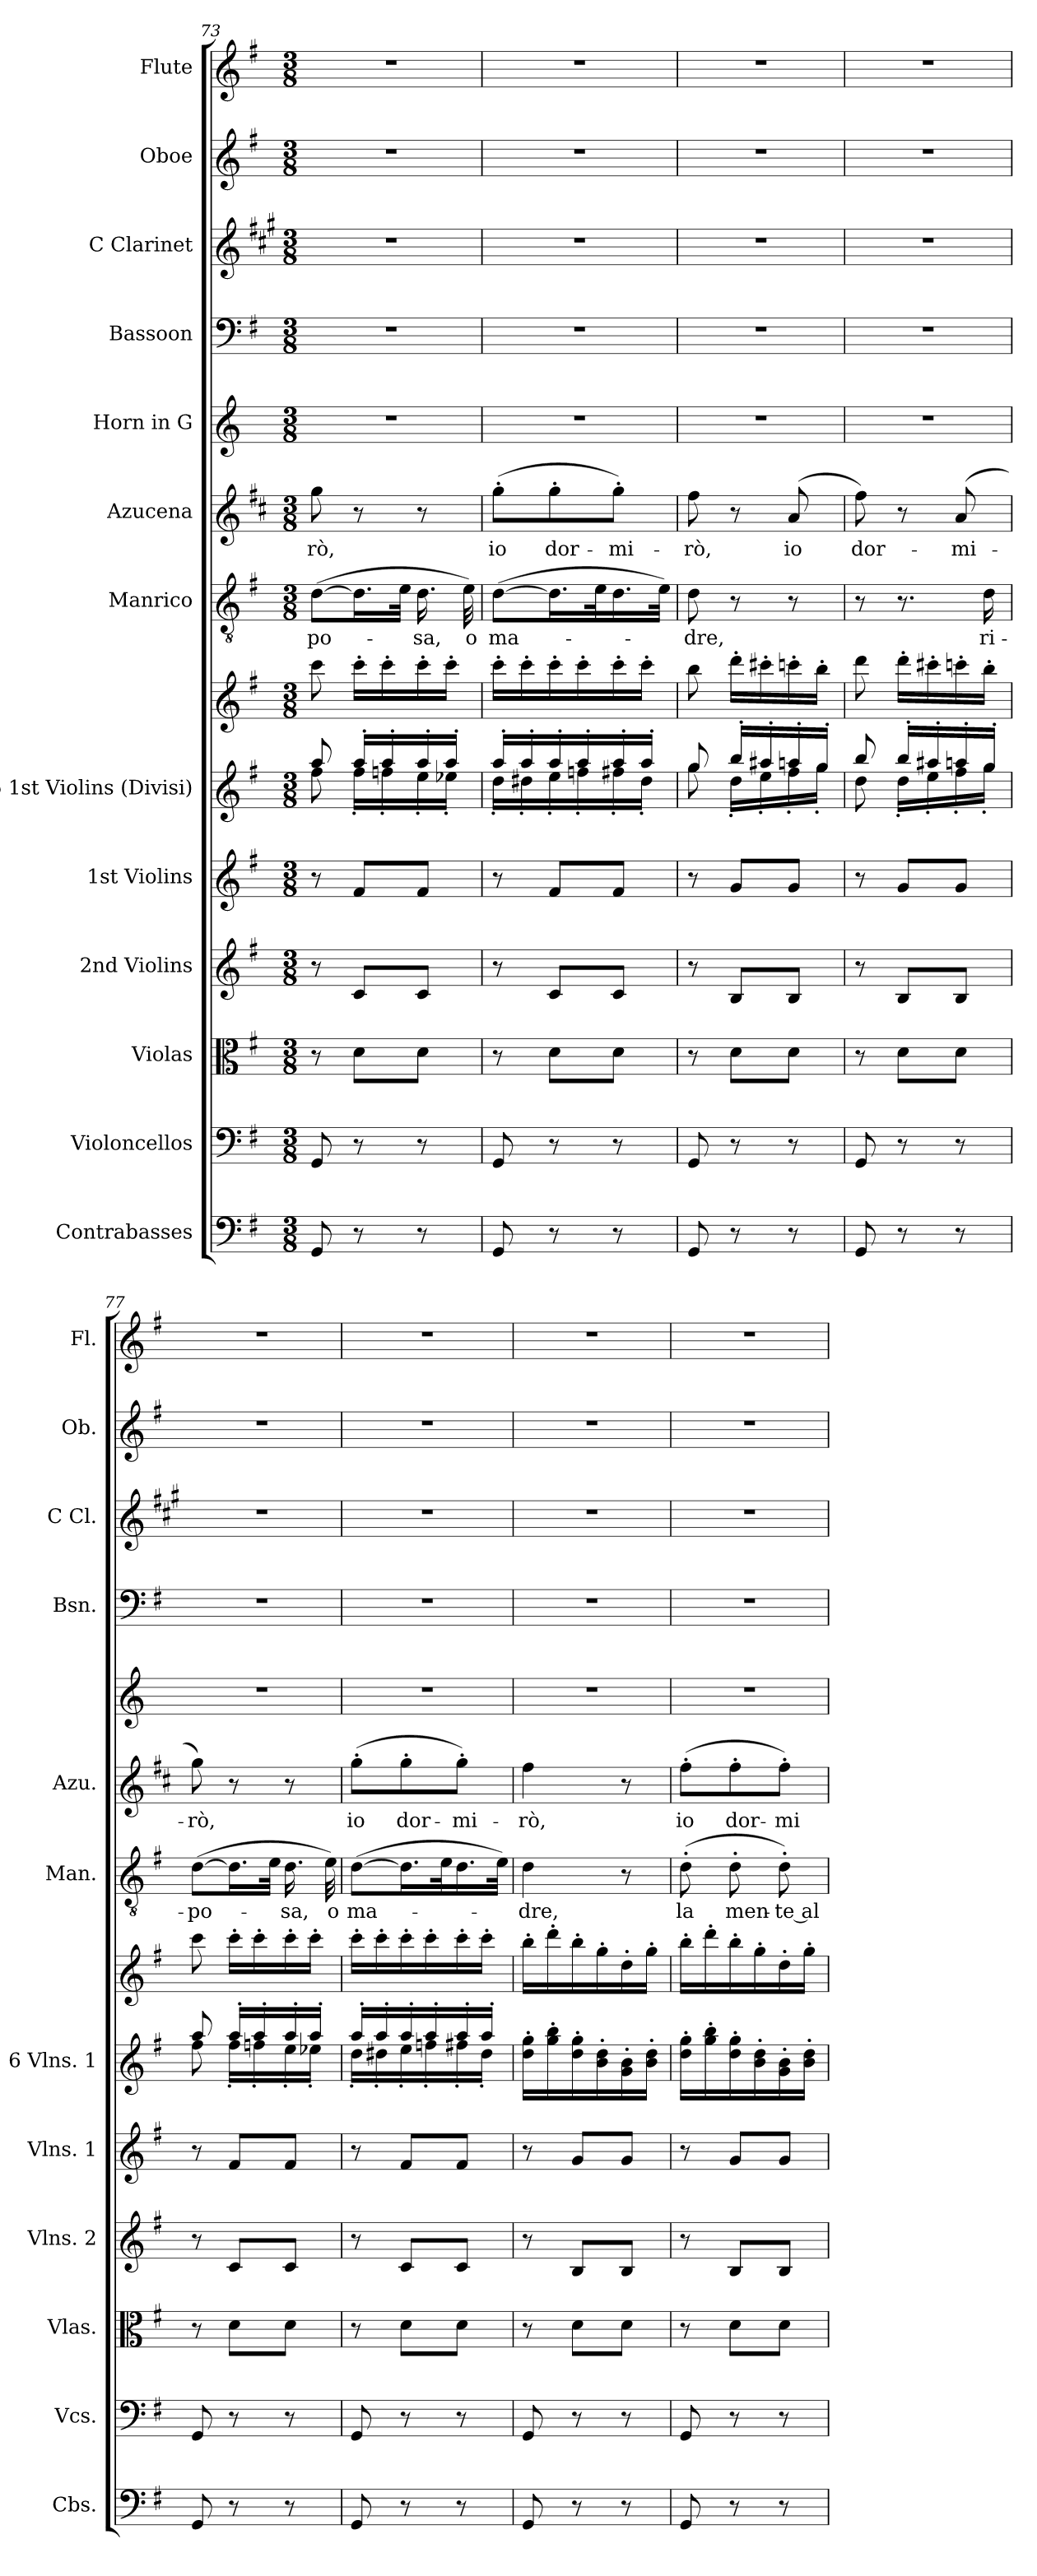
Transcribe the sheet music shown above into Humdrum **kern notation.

**kern	**kern	**kern	**kern	**kern	**kern	**kern	**kern	**text	**kern	**text	**kern	**kern	**kern	**kern	**kern
*part13	*part12	*part11	*part10	*part9	*part8	*part8	*part7	*part7	*part6	*part6	*part5	*part4	*part3	*part2	*part1
*staff14	*staff13	*staff12	*staff11	*staff10	*staff9	*staff8	*staff7	*staff7	*staff6	*staff6	*staff5	*staff4	*staff3	*staff2	*staff1
*I"Contrabasses	*I"Violoncellos	*I"Violas	*I"2nd Violins	*I"1st Violins	*I"6 1st Violins (Divisi)	*	*I"Manrico	*	*I"Azucena	*	*I"Horn in G	*I"Bassoon	*I"C Clarinet	*I"Oboe	*I"Flute
*I'Cbs.	*I'Vcs.	*I'Vlas.	*I'Vlns. 2	*I'Vlns. 1	*I'6 Vlns. 1	*	*I'Man.	*	*I'Azu.	*	*	*I'Bsn.	*I'C Cl.	*I'Ob.	*I'Fl.
*clefF4	*clefF4	*clefC3	*clefG2	*clefG2	*clefG2	*clefG2	*clefGv2	*	*clefG2	*	*clefG2	*clefF4	*clefG2	*clefG2	*clefG2
*ITrd7c12	*	*	*	*	*	*	*	*	*ITrd4c7	*	*ITrd3c5	*	*ITrd1c2	*	*
*k[f#]	*k[f#]	*k[f#]	*k[f#]	*k[f#]	*k[f#]	*k[f#]	*k[f#]	*	*k[f#]	*	*k[f#]	*k[f#]	*k[f#]	*k[f#]	*k[f#]
*M3/8	*M3/8	*M3/8	*M3/8	*M3/8	*M3/8	*M3/8	*M3/8	*	*M3/8	*	*M3/8	*M3/8	*M3/8	*M3/8	*M3/8
=73	=73	=73	=73	=73	=73	=73	=73	=73	=73	=73	=73	=73	=73	=73	=73
*	*	*	*	*	*^	*	*	*	*	*	*	*	*	*	*
!	!	!	!	!	!	!	!	!	!LO:LY:b	!	!LO:LY:b	!	!	!	!	!
8GGG/	8GG/	8r	8r	8r	8aa/	8ff#\	8ccc\	(>[8d\L	-po-	8cc\	-rò,	4.r	4.r	4.r	4.r	4.r
8r	8r	8d\L	8c/L	8f#/L	16aa'/LL	16ff#'\LL	16ccc'\LL	16.d\L]	.	8r	.	.	.	.	.	.
.	.	.	.	.	16aa'/	16ffn'\	16ccc'\	.	.	.	.	.	.	.	.	.
.	.	.	.	.	.	.	.	32e\JJk	.	.	.	.	.	.	.	.
!	!	!	!	!	!	!	!	!	!LO:LY:b	!	!	!	!	!	!	!
8r	8r	8d\J	8c/J	8f#/J	16aa'/	16ee'\	16ccc'\	16.d\	-sa,	8r	.	.	.	.	.	.
.	.	.	.	.	16aa'/JJ	16ee-X'\JJ	16ccc'\JJ	.	.	.	.	.	.	.	.	.
!	!	!	!	!	!	!	!	!	!LO:LY:b	!	!	!	!	!	!	!
.	.	.	.	.	.	.	.	32e\)	o	.	.	.	.	.	.	.
=74	=74	=74	=74	=74	=74	=74	=74	=74	=74	=74	=74	=74	=74	=74	=74	=74
!	!	!	!	!	!	!	!	!	!LO:LY:b	!	!LO:LY:b	!	!	!	!	!
8GGG/	8GG/	8r	8r	8r	16aa'/LL	16dd'\LL	16ccc'\LL	(>[8d\L	ma-	(>8cc'\L	io	4.r	4.r	4.r	4.r	4.r
.	.	.	.	.	16aa'/	16dd#X'\	16ccc'\	.	.	.	.	.	.	.	.	.
!	!	!	!	!	!	!	!	!	!	!	!LO:LY:b	!	!	!	!	!
8r	8r	8d\L	8c/L	8f#/L	16aa'/	16ee'\	16ccc'\	16.d\L]	.	8cc'\	dor-	.	.	.	.	.
.	.	.	.	.	16aa'/	16ffn'\	16ccc'\	.	.	.	.	.	.	.	.	.
.	.	.	.	.	.	.	.	32e\K	.	.	.	.	.	.	.	.
!	!	!	!	!	!	!	!	!	!	!	!LO:LY:b	!	!	!	!	!
8r	8r	8d\J	8c/J	8f#/J	16aa'/	16ff#X'\	16ccc'\	16.d\	.	8cc'\J)	-mi-	.	.	.	.	.
.	.	.	.	.	16aa'/JJ	16dd#'\JJ	16ccc'\JJ	.	.	.	.	.	.	.	.	.
.	.	.	.	.	.	.	.	32e\JJk)	.	.	.	.	.	.	.	.
=75	=75	=75	=75	=75	=75	=75	=75	=75	=75	=75	=75	=75	=75	=75	=75	=75
!	!	!	!	!	!	!	!	!	!LO:LY:b	!	!LO:LY:b	!	!	!	!	!
8GGG/	8GG/	8r	8r	8r	8gg/	8gg\	8bb\	8d\	-dre,	8b\	-rò,	4.r	4.r	4.r	4.r	4.r
8r	8r	8d\L	8B/L	8g/L	16bb'/LL	16dd'\LL	16ddd'\LL	8r	.	8r	.	.	.	.	.	.
.	.	.	.	.	16aa#X'/	16ee'\	16ccc#X'\	.	.	.	.	.	.	.	.	.
!	!	!	!	!	!	!	!	!	!	!	!LO:LY:b	!	!	!	!	!
8r	8r	8d\J	8B/J	8g/J	16aan'/	16ff#'\	16cccn'\	8r	.	(<8d/	io	.	.	.	.	.
.	.	.	.	.	16gg'/JJ	16gg'\JJ	16bb'\JJ	.	.	.	.	.	.	.	.	.
=76	=76	=76	=76	=76	=76	=76	=76	=76	=76	=76	=76	=76	=76	=76	=76	=76
!	!	!	!	!	!	!	!	!	!	!	!LO:LY:b	!	!	!	!	!
8GGG/	8GG/	8r	8r	8r	8bb/	8dd\	8ddd\	8r	.	8b\)	dor-	4.r	4.r	4.r	4.r	4.r
8r	8r	8d\L	8B/L	8g/L	16bb'/LL	16dd'\LL	16ddd'\LL	8.r	.	8r	.	.	.	.	.	.
.	.	.	.	.	16aa#X'/	16ee'\	16ccc#X'\	.	.	.	.	.	.	.	.	.
!	!	!	!	!	!	!	!	!	!	!	!LO:LY:b	!	!	!	!	!
8r	8r	8d\J	8B/J	8g/J	16aan'/	16ff#'\	16cccn'\	.	.	(<8d/	-mi-	.	.	.	.	.
!	!	!	!	!	!	!	!	!	!LO:LY:b	!	!	!	!	!	!	!
.	.	.	.	.	16gg'/JJ	16gg'\JJ	16bb'\JJ	16d\	ri-	.	.	.	.	.	.	.
=77	=77	=77	=77	=77	=77	=77	=77	=77	=77	=77	=77	=77	=77	=77	=77	=77
!	!	!	!	!	!	!	!	!	!LO:LY:b	!	!LO:LY:b	!	!	!	!	!
8GGG/	8GG/	8r	8r	8r	8aa/	8ff#\	8ccc\	(>[8d\L	-po-	8cc\)	-rò,	4.r	4.r	4.r	4.r	4.r
8r	8r	8d\L	8c/L	8f#/L	16aa'/LL	16ff#'\LL	16ccc'\LL	16.d\L]	.	8r	.	.	.	.	.	.
.	.	.	.	.	16aa'/	16ffn'\	16ccc'\	.	.	.	.	.	.	.	.	.
.	.	.	.	.	.	.	.	32e\JJk	.	.	.	.	.	.	.	.
!	!	!	!	!	!	!	!	!	!LO:LY:b	!	!	!	!	!	!	!
8r	8r	8d\J	8c/J	8f#/J	16aa'/	16ee'\	16ccc'\	16.d\	-sa,	8r	.	.	.	.	.	.
.	.	.	.	.	16aa'/JJ	16ee-X'\JJ	16ccc'\JJ	.	.	.	.	.	.	.	.	.
!	!	!	!	!	!	!	!	!	!LO:LY:b	!	!	!	!	!	!	!
.	.	.	.	.	.	.	.	32e\)	o	.	.	.	.	.	.	.
=78	=78	=78	=78	=78	=78	=78	=78	=78	=78	=78	=78	=78	=78	=78	=78	=78
!	!	!	!	!	!	!	!	!	!LO:LY:b	!	!LO:LY:b	!	!	!	!	!
8GGG/	8GG/	8r	8r	8r	16aa'/LL	16dd'\LL	16ccc'\LL	(>[8d\L	ma-	(>8cc'\L	io	4.r	4.r	4.r	4.r	4.r
.	.	.	.	.	16aa'/	16dd#X'\	16ccc'\	.	.	.	.	.	.	.	.	.
!	!	!	!	!	!	!	!	!	!	!	!LO:LY:b	!	!	!	!	!
8r	8r	8d\L	8c/L	8f#/L	16aa'/	16ee'\	16ccc'\	16.d\L]	.	8cc'\	dor-	.	.	.	.	.
.	.	.	.	.	16aa'/	16ffn'\	16ccc'\	.	.	.	.	.	.	.	.	.
.	.	.	.	.	.	.	.	32e\K	.	.	.	.	.	.	.	.
!	!	!	!	!	!	!	!	!	!	!	!LO:LY:b	!	!	!	!	!
8r	8r	8d\J	8c/J	8f#/J	16aa'/	16ff#X'\	16ccc'\	16.d\	.	8cc'\J)	-mi-	.	.	.	.	.
.	.	.	.	.	16aa'/JJ	16dd#'\JJ	16ccc'\JJ	.	.	.	.	.	.	.	.	.
.	.	.	.	.	.	.	.	32e\JJk)	.	.	.	.	.	.	.	.
*	*	*	*	*	*v	*v	*	*	*	*	*	*	*	*	*	*
=79	=79	=79	=79	=79	=79	=79	=79	=79	=79	=79	=79	=79	=79	=79	=79
!	!	!	!	!	!	!	!	!LO:LY:b	!	!LO:LY:b	!	!	!	!	!
8GGG/	8GG/	8r	8r	8r	16dd\' 16gg\'LL	16bb'\LL	4d\	-dre,	4b\	-rò,	4.r	4.r	4.r	4.r	4.r
.	.	.	.	.	16gg\' 16bb\'	16ddd'\	.	.	.	.	.	.	.	.	.
8r	8r	8d\L	8B/L	8g/L	16dd\' 16gg\'	16bb'\	.	.	.	.	.	.	.	.	.
.	.	.	.	.	16b\' 16dd\'	16gg'\	.	.	.	.	.	.	.	.	.
8r	8r	8d\J	8B/J	8g/J	16g\' 16b\'	16dd'\	8r	.	8r	.	.	.	.	.	.
.	.	.	.	.	16b\' 16dd\'JJ	16gg'\JJ	.	.	.	.	.	.	.	.	.
=80	=80	=80	=80	=80	=80	=80	=80	=80	=80	=80	=80	=80	=80	=80	=80
!	!	!	!	!	!	!	!	!LO:LY:b	!	!LO:LY:b	!	!	!	!	!
8GGG/	8GG/	8r	8r	8r	16dd\' 16gg\'LL	16bb'\LL	(>8d'\	la	(>8b'\L	io	4.r	4.r	4.r	4.r	4.r
.	.	.	.	.	16gg\' 16bb\'	16ddd'\	.	.	.	.	.	.	.	.	.
!	!	!	!	!	!	!	!	!LO:LY:b	!	!LO:LY:b	!	!	!	!	!
8r	8r	8d\L	8B/L	8g/L	16dd\' 16gg\'	16bb'\	8d'\	men-	8b'\	dor-	.	.	.	.	.
.	.	.	.	.	16b\' 16dd\'	16gg'\	.	.	.	.	.	.	.	.	.
!	!	!	!	!	!	!	!	!LO:LY:b	!	!LO:LY:b	!	!	!	!	!
8r	8r	8d\J	8B/J	8g/J	16g\' 16b\'	16dd'\	8d'\)	te al	8b'\J)	-mi-	.	.	.	.	.
.	.	.	.	.	16b\' 16dd\'JJ	16gg'\JJ	.	.	.	.	.	.	.	.	.
=	=	=	=	=	=	=	=	=	=	=	=	=	=	=	=
*-	*-	*-	*-	*-	*-	*-	*-	*-	*-	*-	*-	*-	*-	*-	*-
